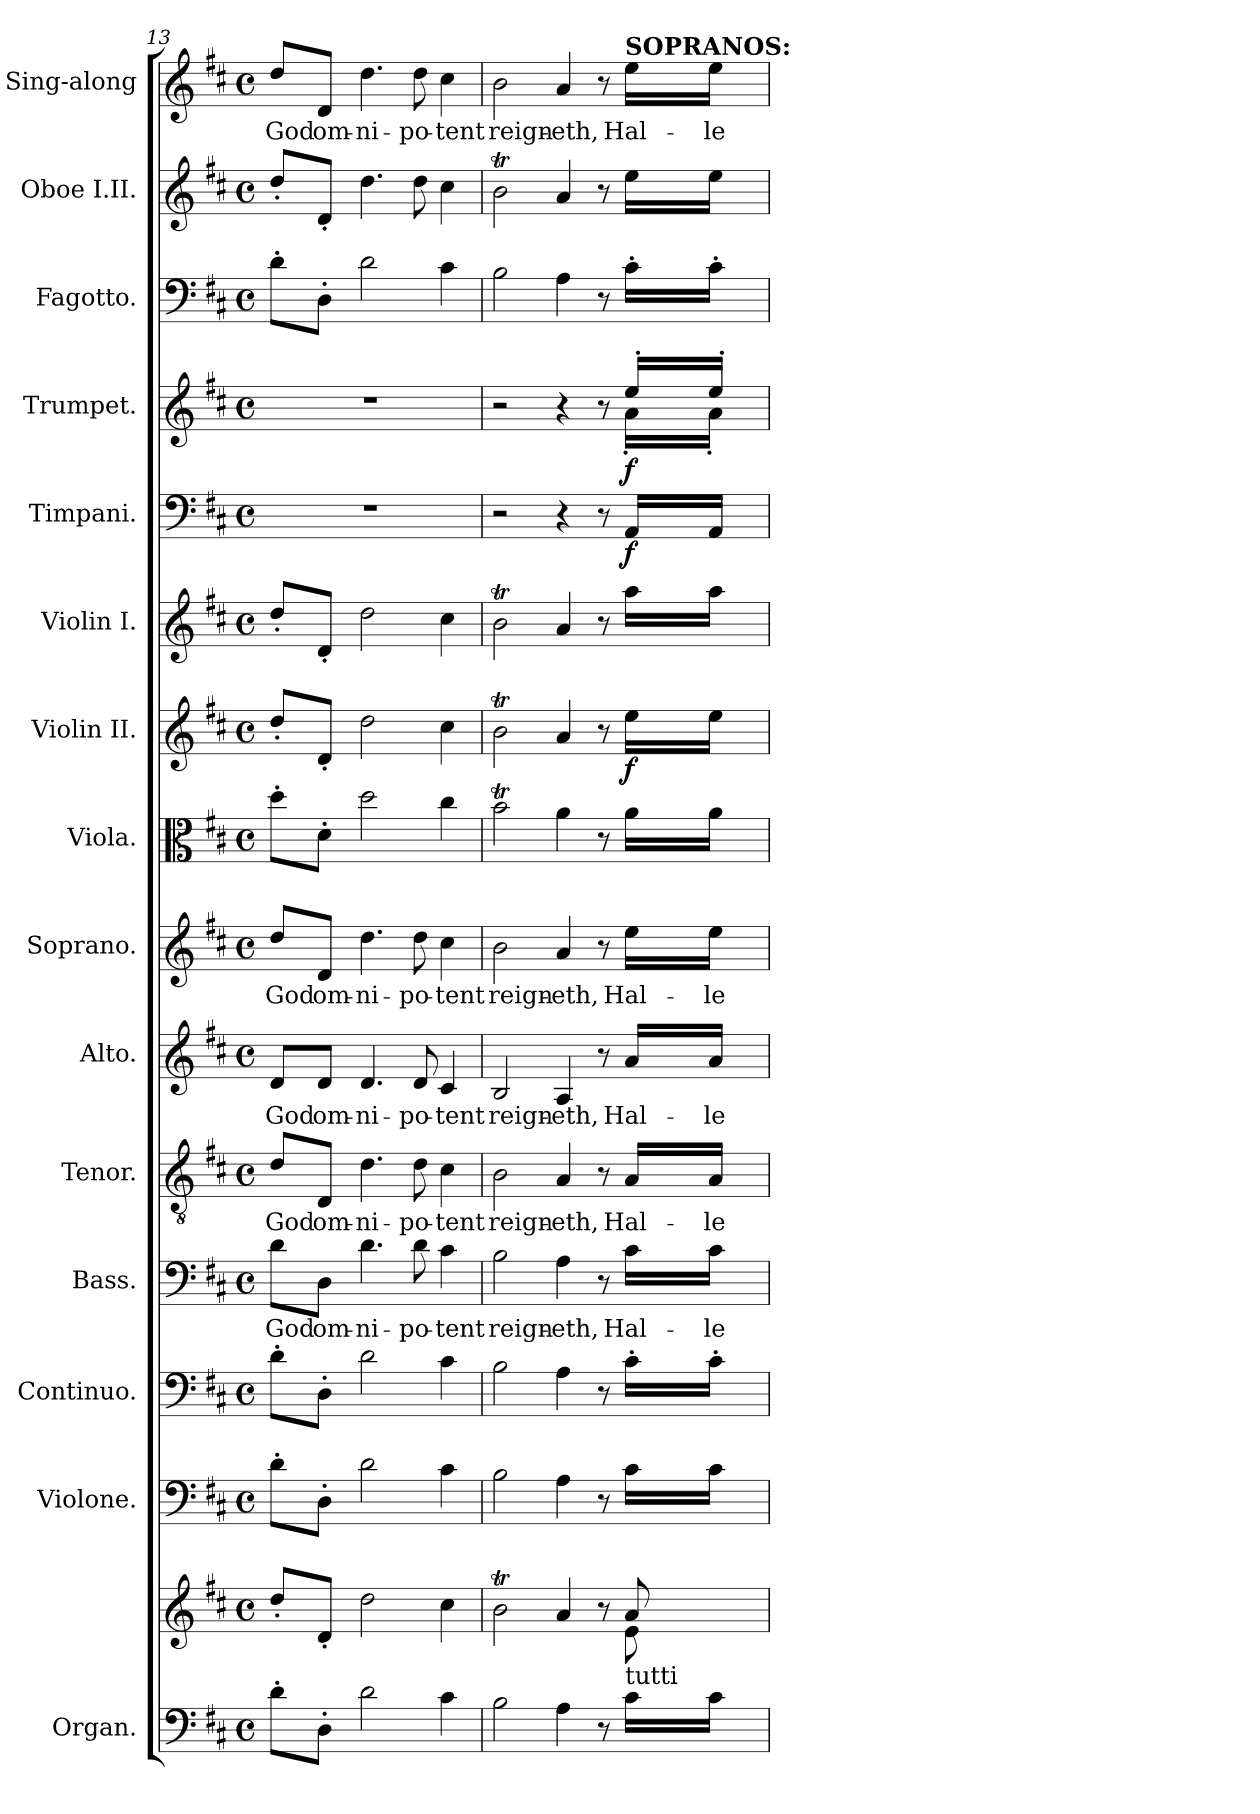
**kern	**kern	**text	**kern	**kern	**kern	**text	**kern	**text	**kern	**text	**kern	**text	**kern	**kern	**dynam	**kern	**kern	**dynam	**kern	**dynam	**kern	**kern	**kern	**text
*part15	*part15	*part15	*part14	*part13	*part12	*part12	*part11	*part11	*part10	*part10	*part9	*part9	*part8	*part7	*part7	*part6	*part5	*part5	*part4	*part4	*part3	*part2	*part1	*part1
*staff16	*staff15	*staff15	*staff14	*staff13	*staff12	*staff12	*staff11	*staff11	*staff10	*staff10	*staff9	*staff9	*staff8	*staff7	*staff7	*staff6	*staff5	*staff5	*staff4	*staff4	*staff3	*staff2	*staff1	*staff1
*I"Organ.	*	*	*I"Violone.	*I"Continuo.	*I"Bass.	*	*I"Tenor.	*	*I"Alto.	*	*I"Soprano.	*	*I"Viola.	*I"Violin II.	*	*I"Violin I.	*I"Timpani.	*	*I"Trumpet.	*	*I"Fagotto.	*I"Oboe I.II.	*I"Sing-along	*
*	*	*	*	*	*	*	*	*	*	*	*	*	*	*	*	*	*I'Timp	*	*I'Tpt	*	*	*I'Ob	*	*
*clefF4	*clefG2	*	*clefF4	*clefF4	*clefF4	*	*clefGv2	*	*clefG2	*	*clefG2	*	*clefC3	*clefG2	*	*clefG2	*clefF4	*	*clefG2	*	*clefF4	*clefG2	*clefG2	*
*	*	*	*ITrd7c12	*	*	*	*	*	*	*	*	*	*	*	*	*	*	*	*	*	*	*	*	*
*k[f#c#]	*k[f#c#]	*	*k[f#c#]	*k[f#c#]	*k[f#c#]	*	*k[f#c#]	*	*k[f#c#]	*	*k[f#c#]	*	*k[f#c#]	*k[f#c#]	*	*k[f#c#]	*k[f#c#]	*	*k[f#c#]	*	*k[f#c#]	*k[f#c#]	*k[f#c#]	*
*M4/4	*M4/4	*	*M4/4	*M4/4	*M4/4	*	*M4/4	*	*M4/4	*	*M4/4	*	*M4/4	*M4/4	*	*M4/4	*M4/4	*	*M4/4	*	*M4/4	*M4/4	*M4/4	*
*met(c)	*met(c)	*	*met(c)	*met(c)	*met(c)	*	*met(c)	*	*met(c)	*	*met(c)	*	*met(c)	*met(c)	*	*met(c)	*met(c)	*	*met(c)	*	*met(c)	*met(c)	*met(c)	*
=13	=13	=13	=13	=13	=13	=13	=13	=13	=13	=13	=13	=13	=13	=13	=13	=13	=13	=13	=13	=13	=13	=13	=13	=13
!	!	!LO:LY:b	!	!	!	!LO:LY:b	!	!LO:LY:b	!	!LO:LY:b	!	!LO:LY:b	!	!	!	!	!	!	!	!	!	!	!	!LO:LY:b
8d'\L	8dd'!/L	.	8D'\L	8d'\L	8d\L	God	8d/L	God	8d/L	God	8dd/L	God	8dd'\L	8dd'/L	.	8dd'/L	1r	.	1r	.	8d'\L	8dd'/L	8dd/L	God
!	!	!	!	!	!	!LO:LY:b	!	!LO:LY:b	!	!LO:LY:b	!	!LO:LY:b	!	!	!	!	!	!	!	!	!	!	!	!LO:LY:b
8D'\J	8d'!/J	.	8DD'\J	8D'\J	8D\J	om-	8D/J	om-	8d/J	om-	8d/J	om-	8d'\J	8d'/J	.	8d'/J	.	.	.	.	8D'\J	8d'/J	8d/J	om-
!	!	!	!	!	!	!LO:LY:b	!	!LO:LY:b	!	!LO:LY:b	!	!LO:LY:b	!	!	!	!	!	!	!	!	!	!	!	!LO:LY:b
2d\	2dd!\	.	2D\	2d\	4.d\	-ni-	4.d\	-ni-	4.d/	-ni-	4.dd\	-ni-	2dd\	2dd\	.	2dd\	.	.	.	.	2d\	4.dd\	4.dd\	-ni-
!	!	!	!	!	!	!LO:LY:b	!	!LO:LY:b	!	!LO:LY:b	!	!LO:LY:b	!	!	!	!	!	!	!	!	!	!	!	!LO:LY:b
.	.	.	.	.	8d\	-po-	8d\	-po-	8d/	-po-	8dd\	-po-	.	.	.	.	.	.	.	.	.	8dd\	8dd\	-po-
!	!	!	!	!	!	!LO:LY:b	!	!LO:LY:b	!	!LO:LY:b	!	!LO:LY:b	!	!	!	!	!	!	!	!	!	!	!	!LO:LY:b
4c#\	4cc#!\	.	4C#\	4c#\	4c#\	-tent	4c#\	-tent	4c#/	-tent	4cc#\	-tent	4cc#\	4cc#\	.	4cc#\	.	.	.	.	4c#\	4cc#\	4cc#\	-tent
!!LO:PB:g=z
=14	=14	=14	=14	=14	=14	=14	=14	=14	=14	=14	=14	=14	=14	=14	=14	=14	=14	=14	=14	=14	=14	=14	=14	=14
*	*^	*	*	*	*	*	*	*	*	*	*	*	*	*	*	*	*	*	*	*	*	*	*	*
!	!	!	!	!	!	!	!LO:LY:b	!	!LO:LY:b	!	!LO:LY:b	!	!LO:LY:b	!	!	!	!	!	!	!	!	!	!	!	!LO:LY:b
*	*	*	*	*	*	*	*	*	*	*	*	*	*	*	*	*	*	*	*	*^	*	*	*	*	*
2B\	2bT!\	2..ryy	.	2BB\	2B\	2B\	reign-	2B\	reign-	2B/	reign-	2b\	reign-	2bT\	2bT\	.	2bT\	2r	.	2r	2..ryy	.	2B\	2bT\	2b\	reign-
!	!	!	!	!	!	!	!LO:LY:b	!	!LO:LY:b	!	!LO:LY:b	!	!LO:LY:b	!	!	!	!	!	!	!	!	!	!	!	!	!LO:LY:b
4A\	4a!/	.	.	4AA\	4A\	4A\	-eth,	4A/	-eth,	4A/	-eth,	4a/	-eth,	4a\	4a/	.	4a/	4r	.	4r	.	.	4A\	4a/	4a/	-eth,
8r	8r	.	.	8r	8r	8r	.	8r	.	8r	.	8r	.	8r	8r	.	8r	8r	.	8r	.	.	8r	8r	8r	.
!	!	!	!	!	!	!	!	!	!	!	!	!	!	!	!	!	!	!	!	!	!	!	!	!	!LO:TX:a:B:t=SOPRANOS&colon;	!
!LO:TX:a:t=tutti	!	!	!	!	!	!	!	!	!	!	!	!	!	!	!	!	!	!	!	!	!	!	!	!	!	!
!	!	!	!	!	!	!	!LO:LY:b	!	!LO:LY:b	!	!LO:LY:b	!	!LO:LY:b	!	!	!LO:DY:b	!	!	!LO:DY:b	!	!	!LO:DY:b	!	!	!	!LO:LY:b
16c#\LL	8a!/	8e!\	.	16C#\LL	16c#'\LL	16c#\LL	Hal-	16A/LL	Hal-	16a/LL	Hal-	16ee\LL	Hal-	16a\LL	16ee\LL	f	16aa\LL	16AA/LL	f	16ee'/LL	16a'\LL	f	16c#'\LL	16ee\LL	16ee\LL	Hal-
!	!	!	!	!	!	!	!LO:LY:b	!	!LO:LY:b	!	!LO:LY:b	!	!LO:LY:b	!	!	!	!	!	!	!	!	!	!	!	!	!LO:LY:b
16c#\JJ	.	.	.	16C#\JJ	16c#'\JJ	16c#\JJ	-le-	16A/JJ	-le-	16a/JJ	-le-	16ee\JJ	-le-	16a\JJ	16ee\JJ	.	16aa\JJ	16AA/JJ	.	16ee'/JJ	16a'\JJ	.	16c#'\JJ	16ee\JJ	16ee\JJ	-le-
*	*v	*v	*	*	*	*	*	*	*	*	*	*	*	*	*	*	*	*	*	*v	*v	*	*	*	*	*
=	=	=	=	=	=	=	=	=	=	=	=	=	=	=	=	=	=	=	=	=	=	=	=	=
*-	*-	*-	*-	*-	*-	*-	*-	*-	*-	*-	*-	*-	*-	*-	*-	*-	*-	*-	*-	*-	*-	*-	*-	*-
